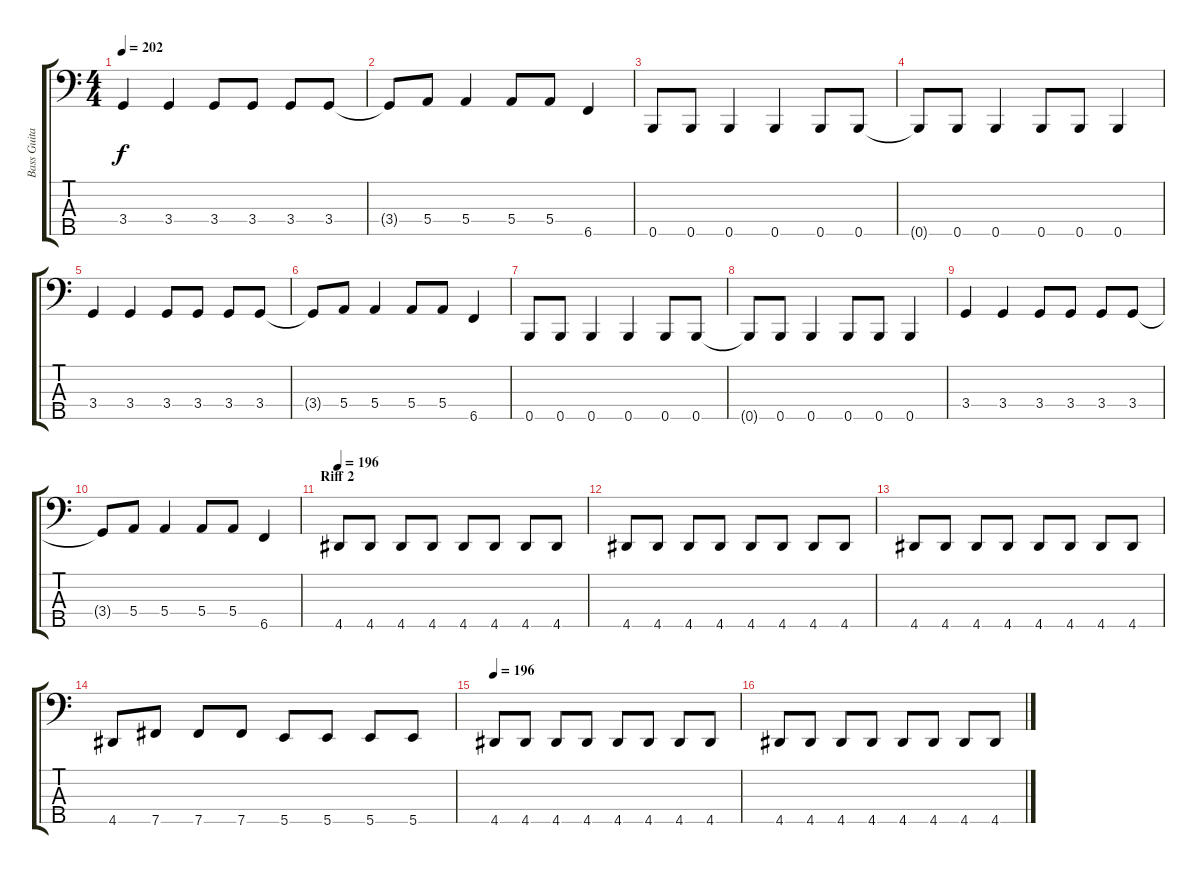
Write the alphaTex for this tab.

\track ("Bass Guitar" "Bass Guita") {instrument electricbasspick}
\staff {score tabs}
\tuning (G2 D2 A1 E1 B0) {hide}
\ts (4 4)
\tempo 202
\clef f4
\ks c
3.4.4{dy f} 3.4.4 3.4.8 3.4.8 3.4.8 3.4.8 |
3.4{t}.8 5.4.8 5.4.4 5.4.8 5.4.8 6.5.4 |
0.5.8 0.5.8 0.5.4 0.5.4 0.5.8 0.5.8 |
0.5{t}.8 0.5.8 0.5.4 0.5.8 0.5.8 0.5.4 |
3.4.4 3.4.4 3.4.8 3.4.8 3.4.8 3.4.8 |
3.4{t}.8 5.4.8 5.4.4 5.4.8 5.4.8 6.5.4 |
0.5.8 0.5.8 0.5.4 0.5.4 0.5.8 0.5.8 |
0.5{t}.8 0.5.8 0.5.4 0.5.8 0.5.8 0.5.4 |
3.4.4 3.4.4 3.4.8 3.4.8 3.4.8 3.4.8 |
3.4{t}.8 5.4.8 5.4.4 5.4.8 5.4.8 6.5.4 |
\section ("" "Riff 2")
\tempo 196
4.5.8 4.5.8 4.5.8 4.5.8 4.5.8 4.5.8 4.5.8 4.5.8 |
4.5.8 4.5.8 4.5.8 4.5.8 4.5.8 4.5.8 4.5.8 4.5.8 |
4.5.8 4.5.8 4.5.8 4.5.8 4.5.8 4.5.8 4.5.8 4.5.8 |
4.5.8 7.5.8 7.5.8 7.5.8 5.5.8 5.5.8 5.5.8 5.5.8 |
\tempo 196
4.5.8 4.5.8 4.5.8 4.5.8 4.5.8 4.5.8 4.5.8 4.5.8 |
4.5.8 4.5.8 4.5.8 4.5.8 4.5.8 4.5.8 4.5.8 4.5.8
